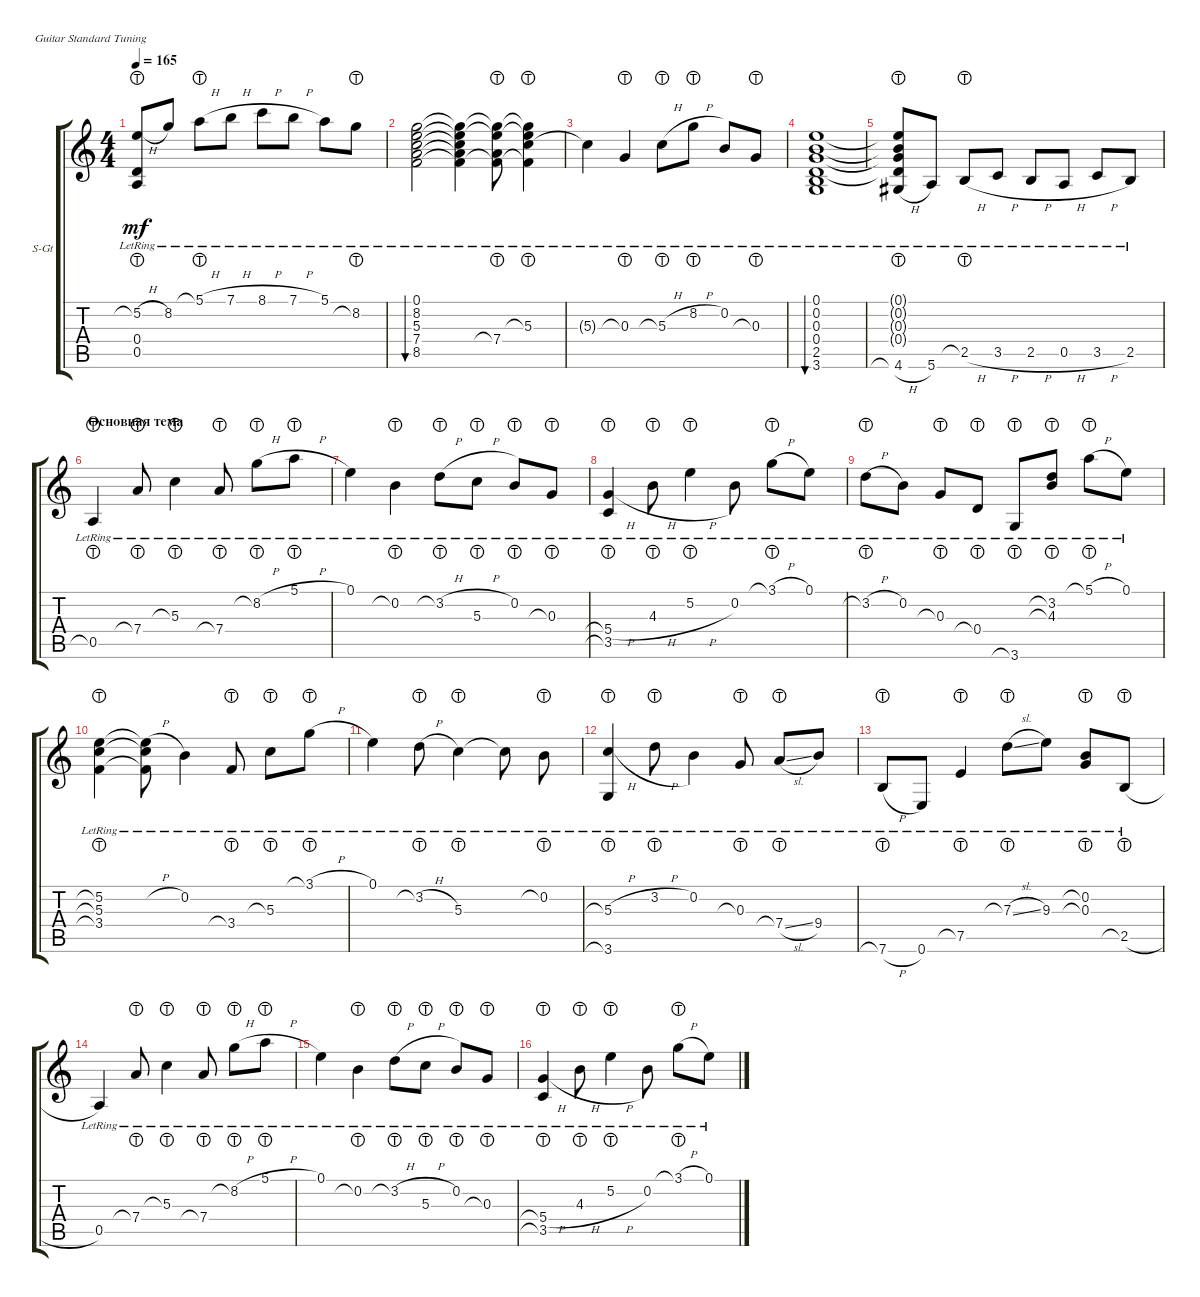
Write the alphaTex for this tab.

\bracketExtendMode groupsimilarinstruments
\firstSystemTrackNameOrientation horizontal
\otherSystemsTrackNameOrientation horizontal
\track ("Steel Guitar" "S-Gt") {instrument acousticguitarsteel}
\staff {score tabs}
\tuning (E4 B3 G3 D3 A2 E2)
\ts (4 4)
\tempo 165
\clef g2
\ks c
(5.2{h lht lr} 0.4{lr t} 0.5{lr t}).8{dy mf} 8.2{lr}.8 5.1{h lht lr}.8 7.1{h lr}.8 8.1{h lr}.8 7.1{h lr}.8 5.1{lr}.8 8.2{lht lr}.8 |
(0.1{lr} 8.2{lr} 5.3{lr} 7.4{lr} 8.5{lr}).2{bu 30} (0.1{lr t} 8.2{lr t} 5.3{lr t} 7.4{lr t} 8.5{lr t}).4 (7.4{lht lr} 0.1{lr t} 8.2{lr t} 8.5{lr t}).8 (5.3{lht lr} 0.1{lr t} 8.2{lr t} 8.5{lr t}).4 |
5.3{lr t}.4 0.3{lht lr}.4 5.3{h lht lr}.8 8.2{h lht lr}.8 0.2{lr}.8 0.3{lht lr}.8 |
(0.1{lr} 0.2{lr} 0.3{lr} 0.4{lr} 2.5{lr} 3.6{lr}).1{bu 30} |
(4.6{h lht lr} 0.1{lr t} 0.2{lr t} 0.3{lr t} 0.4{lr t}).8 5.6{lr}.8 2.5{h lht lr}.8 3.5{h lr}.8 2.5{h lr}.8 0.5{h lr}.8 3.5{h lr}.8 2.5{lr}.8 |
\section ("" "Основная тема")
0.5{lht lr}.4 7.4{lht lr}.8 5.3{lht lr}.4 7.4{lht lr}.8 8.2{h lht lr}.8 5.1{h lht lr}.8 |
0.1{lr}.4 0.2{lht lr}.4 3.2{h lht lr}.8 5.3{h lht lr}.8 0.2{lht lr}.8 0.3{lht lr}.8 |
(5.4{h lht lr} 3.5{lht lr}).4 4.3{h lht lr}.8 5.2{h lht lr}.4 0.2{lr}.8 3.1{h lht lr}.8 0.1{lr}.8 |
3.2{h lht lr}.8 0.2{lr}.8 0.3{lht lr}.8 0.4{lht lr}.8 3.6{lht lr}.8 (3.2{lht lr} 4.3{lht lr}).8 5.1{h lht lr}.8 0.1{lr}.8 |
(5.2{lht lr} 5.3{lht lr} 3.4{lht lr}).4 (5.2{h lr t} 5.3{lr t} 3.4{lr t}).8 0.2{lr}.4 3.4{lht lr}.8 5.3{lht lr}.8 3.1{h lht lr}.8 |
0.1{lr}.4 3.2{h lht lr}.8 5.3{lht lr}.4 5.3{lr t}.8 0.2{lht lr}.8 |
(5.3{h lht lr} 3.6{lht lr}).4 3.2{h lht lr}.8 0.2{lr}.4 0.3{lht lr}.8 7.4{sl lht lr}.8 9.4{lr}.8 |
7.6{h lht lr}.8 0.6{lr}.8 7.5{lht lr}.4 7.3{sl lht lr}.8 9.3{lr}.8 (0.2{lht lr} 0.3{lht lr}).8 2.5{h lht lr}.8 |
0.5{lr}.4 7.4{lht lr}.8 5.3{lht lr}.4 7.4{lht lr}.8 8.2{h lht lr}.8 5.1{h lht lr}.8 |
0.1{lr}.4 0.2{lht lr}.4 3.2{h lht lr}.8 5.3{h lht lr}.8 0.2{lht lr}.8 0.3{lht lr}.8 |
(5.4{h lht lr} 3.5{lht lr}).4 4.3{h lht lr}.8 5.2{h lht lr}.4 0.2{lr}.8 3.1{h lht lr}.8 0.1{lr}.8
